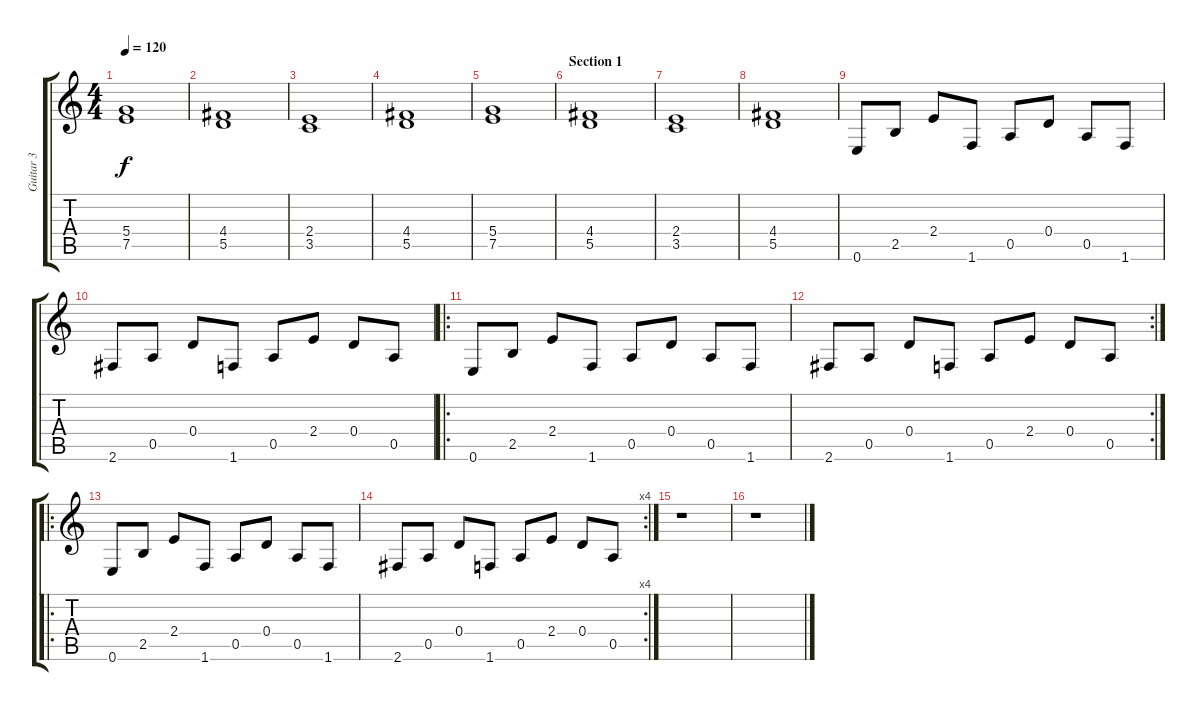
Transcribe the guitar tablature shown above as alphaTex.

\track ("Guitar 3" "Guitar 3") {instrument distortionguitar}
\staff {score tabs}
\tuning (E4 B3 G3 D3 A2 E2) {hide}
\ts (4 4)
\tempo 120
\clef g2
\ks c
(5.4 7.5).1{dy f} |
(4.4 5.5).1 |
(2.4 3.5).1 |
(4.4 5.5).1 |
(5.4 7.5).1 |
\section ("" "Section 1")
(4.4 5.5).1 |
(2.4 3.5).1 |
(4.4 5.5).1 |
0.6.8 2.5.8 2.4.8 1.6.8 0.5.8 0.4.8 0.5.8 1.6.8 |
2.6.8 0.5.8 0.4.8 1.6.8 0.5.8 2.4.8 0.4.8 0.5.8 |
\ro
0.6.8 2.5.8 2.4.8 1.6.8 0.5.8 0.4.8 0.5.8 1.6.8 |
\rc 2
2.6.8 0.5.8 0.4.8 1.6.8 0.5.8 2.4.8 0.4.8 0.5.8 |
\ro
0.6.8 2.5.8 2.4.8 1.6.8 0.5.8 0.4.8 0.5.8 1.6.8 |
\rc 4
2.6.8 0.5.8 0.4.8 1.6.8 0.5.8 2.4.8 0.4.8 0.5.8 |
r.1 |
r.1
